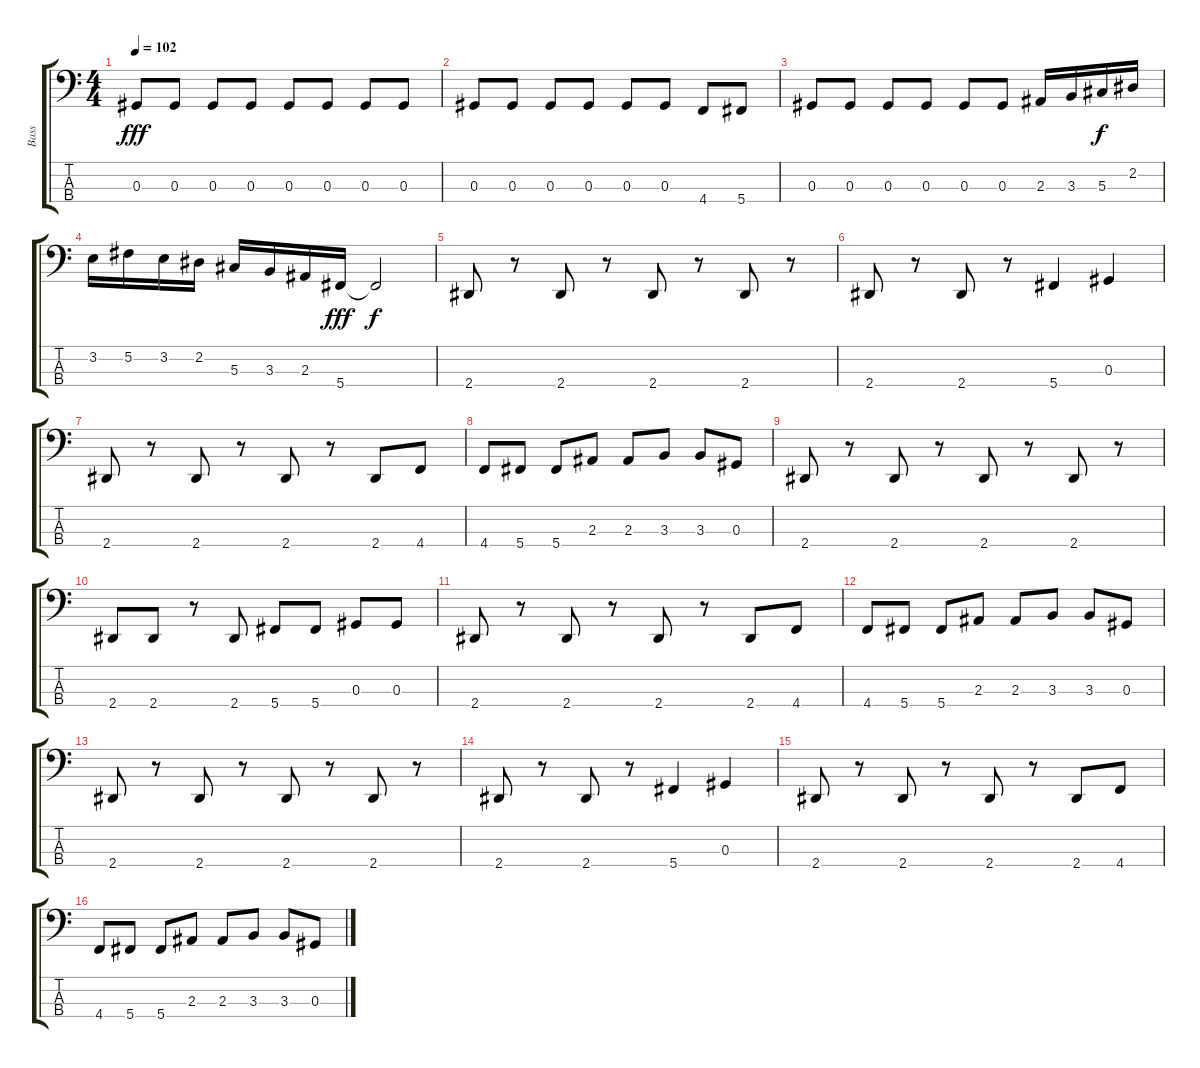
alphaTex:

\track ("Bass" "Bass") {instrument electricbassfinger}
\staff {score tabs}
\tuning (Gb2 Db2 Ab1 Db1) {hide}
\ts (4 4)
\tempo 102
\clef f4
\ks aminor
0.3.8{dy fff} 0.3.8 0.3.8 0.3.8 0.3.8 0.3.8 0.3.8 0.3.8 |
0.3.8 0.3.8 0.3.8 0.3.8 0.3.8 0.3.8 4.4.8 5.4.8 |
0.3.8 0.3.8 0.3.8 0.3.8 0.3.8 0.3.8 2.3.16 3.3.16 5.3.16{dy f} 2.2.16 |
3.2.16 5.2.16 3.2.16 2.2.16 5.3.16 3.3.16 2.3.16 5.4.16{dy fff} 5.4{t}.2{dy f} |
2.4.8 r.8 2.4.8 r.8 2.4.8 r.8 2.4.8 r.8 |
2.4.8 r.8 2.4.8 r.8 5.4.4 0.3.4 |
2.4.8 r.8 2.4.8 r.8 2.4.8 r.8 2.4.8 4.4.8 |
4.4.8 5.4.8 5.4.8 2.3.8 2.3.8 3.3.8 3.3.8 0.3.8 |
2.4.8 r.8 2.4.8 r.8 2.4.8 r.8 2.4.8 r.8 |
2.4.8 2.4.8 r.8 2.4.8 5.4.8 5.4.8 0.3.8 0.3.8 |
2.4.8 r.8 2.4.8 r.8 2.4.8 r.8 2.4.8 4.4.8 |
4.4.8 5.4.8 5.4.8 2.3.8 2.3.8 3.3.8 3.3.8 0.3.8 |
2.4.8 r.8 2.4.8 r.8 2.4.8 r.8 2.4.8 r.8 |
2.4.8 r.8 2.4.8 r.8 5.4.4 0.3.4 |
2.4.8 r.8 2.4.8 r.8 2.4.8 r.8 2.4.8 4.4.8 |
4.4.8 5.4.8 5.4.8 2.3.8 2.3.8 3.3.8 3.3.8 0.3.8
